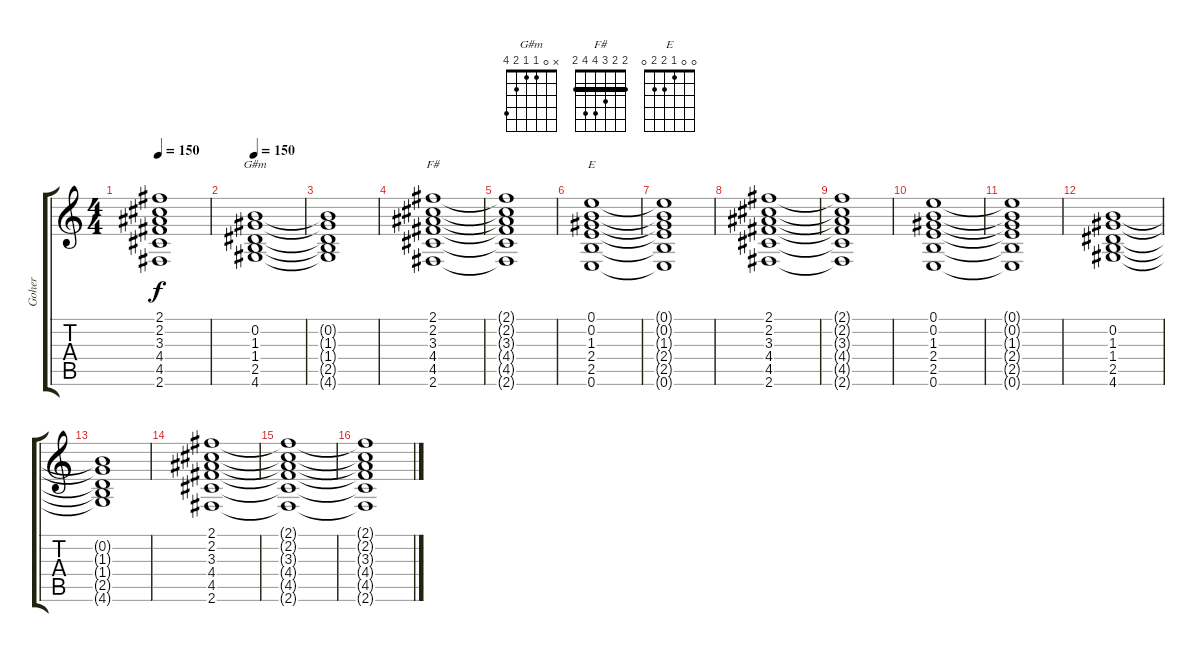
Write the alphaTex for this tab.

\track ("Goher" "Goher") {instrument overdrivenguitar}
\staff {score tabs}
\tuning (E4 B3 G3 D3 A2 E2) {hide}
\chord ("G#m" x 0 1 1 2 4)
\chord ("F#" 2 2 3 4 4 2) {barre 2}
\chord ("E" 0 0 1 2 2 0)
\ts (4 4)
\tempo 150
\clef g2
\ks c
(2.1{t} 2.2{t} 3.3{t} 4.4{t} 4.5{t} 2.6{t}).1{dy f} |
\tempo 150
(0.2 1.3 1.4 2.5 4.6).1{ch "G#m"} |
(0.2{t} 1.3{t} 1.4{t} 2.5{t} 4.6{t}).1 |
(2.1 2.2 3.3 4.4 4.5 2.6).1{ch "F#"} |
(2.1{t} 2.2{t} 3.3{t} 4.4{t} 4.5{t} 2.6{t}).1 |
(0.1 0.2 1.3 2.4 2.5 0.6).1{ch "E"} |
(0.1{t} 0.2{t} 1.3{t} 2.4{t} 2.5{t} 0.6{t}).1 |
(2.1 2.2 3.3 4.4 4.5 2.6).1 |
(2.1{t} 2.2{t} 3.3{t} 4.4{t} 4.5{t} 2.6{t}).1 |
(0.1 0.2 1.3 2.4 2.5 0.6).1 |
(0.1{t} 0.2{t} 1.3{t} 2.4{t} 2.5{t} 0.6{t}).1 |
(0.2 1.3 1.4 2.5 4.6).1 |
(0.2{t} 1.3{t} 1.4{t} 2.5{t} 4.6{t}).1 |
(2.1 2.2 3.3 4.4 4.5 2.6).1 |
(2.1{t} 2.2{t} 3.3{t} 4.4{t} 4.5{t} 2.6{t}).1 |
(2.1{t} 2.2{t} 3.3{t} 4.4{t} 4.5{t} 2.6{t}).1
